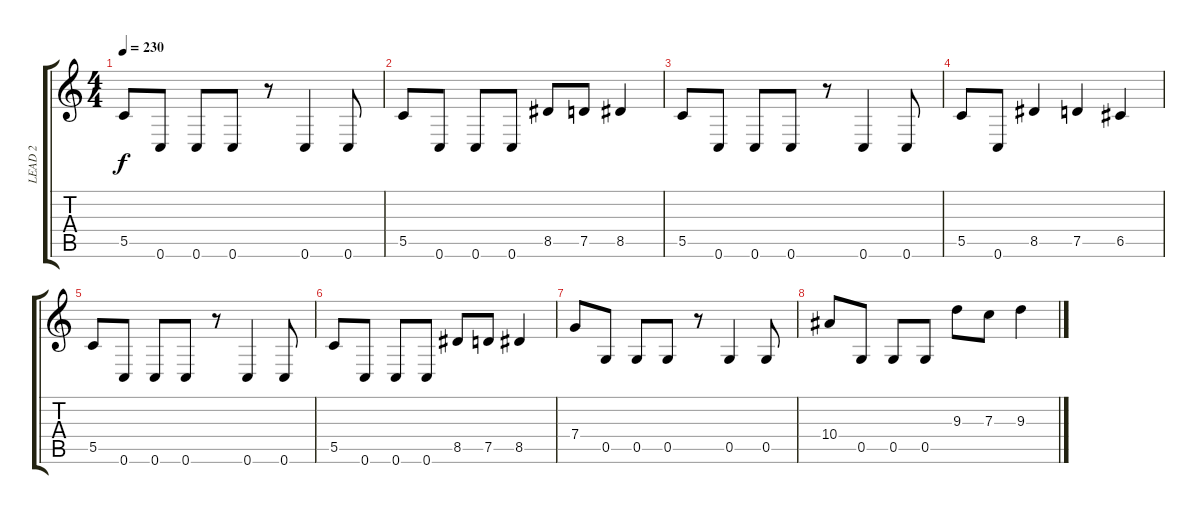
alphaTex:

\track ("LEAD 2" "LEAD 2") {instrument distortionguitar}
\staff {score tabs}
\tuning (D4 A3 F3 C3 G2 C2) {hide}
\ts (4 4)
\tempo 230
\clef g2
\ks c
5.5.8{dy f} 0.6.8 0.6.8 0.6.8 r.8 0.6.4 0.6.8 |
5.5.8 0.6.8 0.6.8 0.6.8 8.5.8 7.5.8 8.5.4 |
5.5.8 0.6.8 0.6.8 0.6.8 r.8 0.6.4 0.6.8 |
5.5.8 0.6.8 8.5.4 7.5.4 6.5.4 |
5.5.8 0.6.8 0.6.8 0.6.8 r.8 0.6.4 0.6.8 |
5.5.8 0.6.8 0.6.8 0.6.8 8.5.8 7.5.8 8.5.4 |
7.4.8 0.5.8 0.5.8 0.5.8 r.8 0.5.4 0.5.8 |
10.4.8 0.5.8 0.5.8 0.5.8 9.3.8 7.3.8 9.3.4
